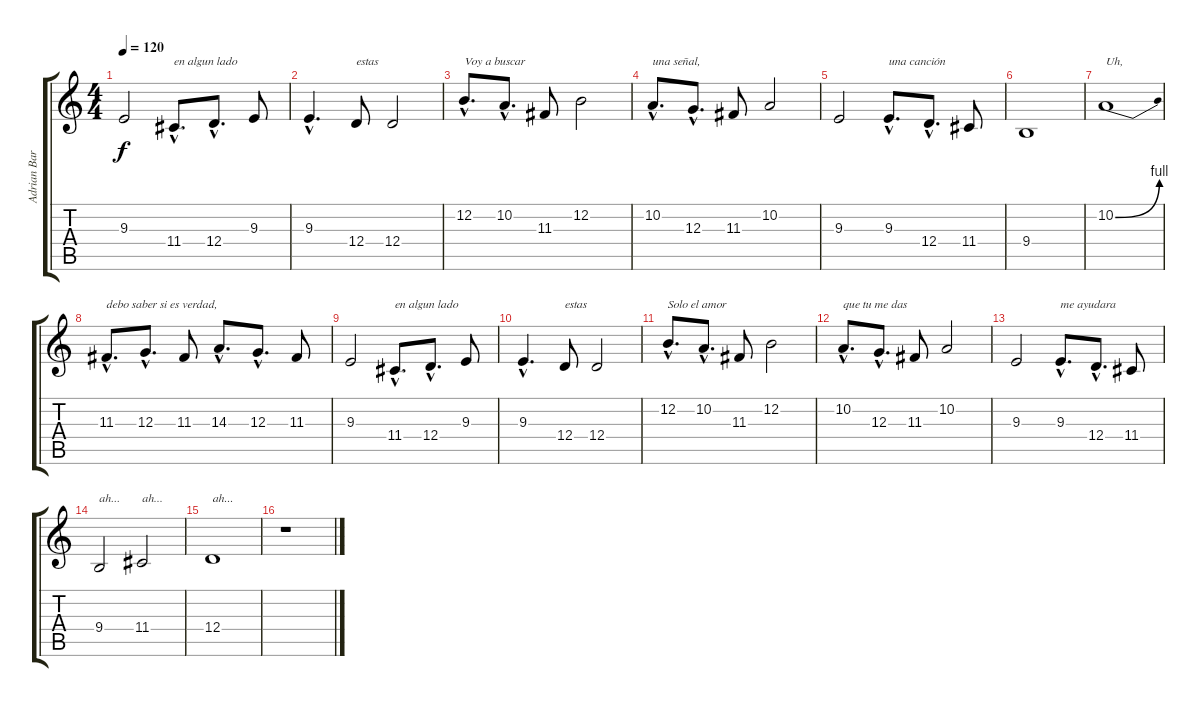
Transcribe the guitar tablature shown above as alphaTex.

\track ("Adrian Barilari" "Adrian Bar") {instrument flute}
\staff {score tabs}
\tuning (E4 B3 G3 D3 A2 E2) {hide}
\ts (4 4)
\tempo 120
\clef g2
\ks c
9.3.2{dy f} 11.4{hac}.8{d txt "en algun lado "} 12.4{hac}.8{d} 9.3.8 |
9.3{hac}.4{d} 12.4.8{txt "estas"} 12.4.2 |
12.2{hac}.8{d txt "Voy a buscar "} 10.2{hac}.8{d} 11.3.8 12.2.2 |
10.2{hac}.8{d txt "una señal, "} 12.3{hac}.8{d} 11.3.8 10.2.2 |
9.3.2 9.3{hac}.8{d txt "una canción"} 12.4{hac}.8{d} 11.4.8 |
9.4.1 |
10.2{be (bend 0 0 60 4)}.1{txt "Uh, "} |
11.3{hac}.8{d txt "debo saber si es verdad, "} 12.3{hac}.8{d} 11.3.8 14.3{hac}.8{d} 12.3{hac}.8{d} 11.3.8 |
9.3.2 11.4{hac}.8{d txt "en algun lado"} 12.4{hac}.8{d} 9.3.8 |
9.3{hac}.4{d} 12.4.8{txt "estas"} 12.4.2 |
12.2{hac}.8{d txt "Solo el amor "} 10.2{hac}.8{d} 11.3.8 12.2.2 |
10.2{hac}.8{d txt "que tu me das "} 12.3{hac}.8{d} 11.3.8 10.2.2 |
9.3.2 9.3{hac}.8{d txt "me ayudara"} 12.4{hac}.8{d} 11.4.8 |
9.4.2{txt "ah..."} 11.4.2{txt "ah..."} |
12.4.1{txt "ah..."} |
r.1
